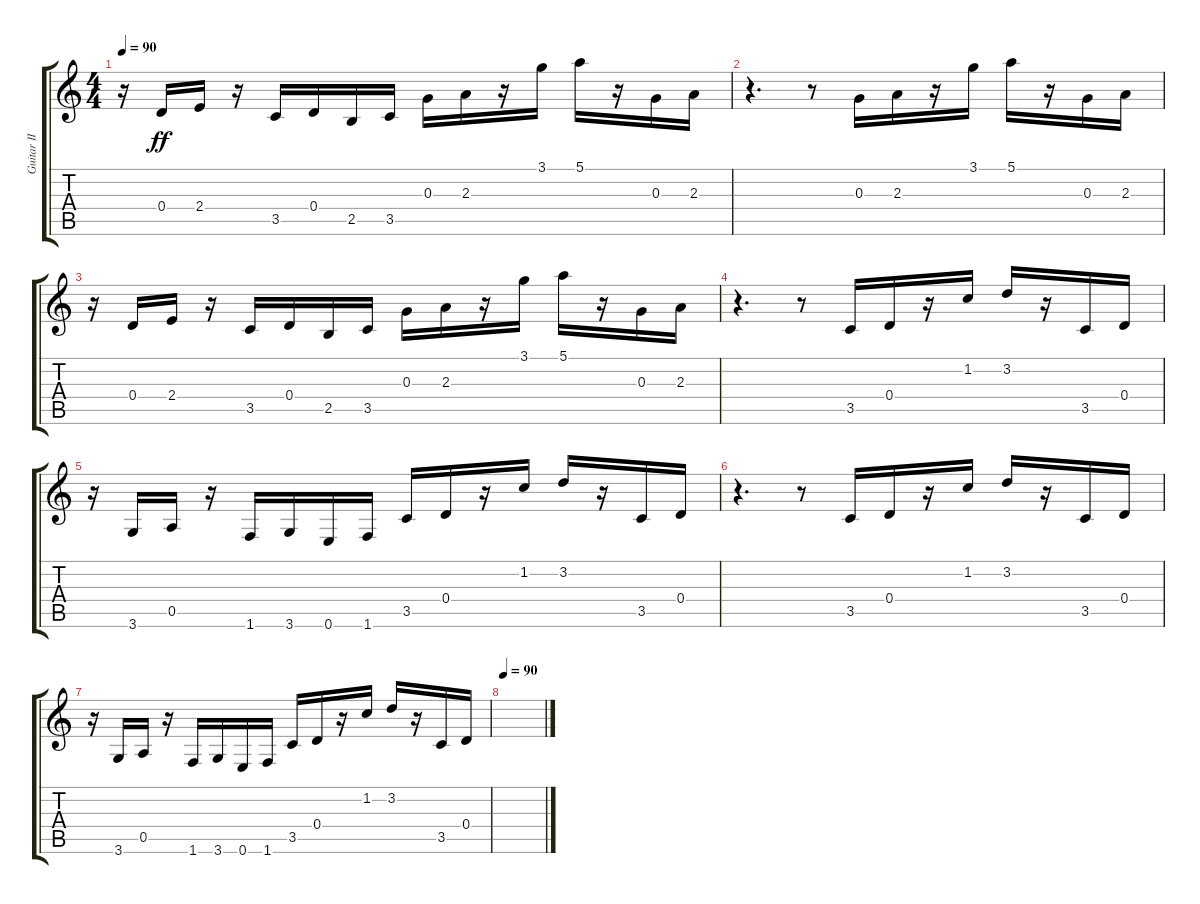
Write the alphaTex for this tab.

\track ("Guitar II" "Guitar II") {instrument distortionguitar}
\staff {score tabs}
\tuning (E4 B3 G3 D3 A2 E2) {hide}
\ts (4 4)
\tempo 90
\clef g2
\ks c
r.16{dy ff} 0.4.16 2.4.16 r.16 3.5.16 0.4.16 2.5.16 3.5.16 0.3.16 2.3.16 r.16 3.1.16 5.1.16 r.16 0.3.16 2.3.16 |
r.4{d} r.8 0.3.16 2.3.16 r.16 3.1.16 5.1.16 r.16 0.3.16 2.3.16 |
r.16 0.4.16 2.4.16 r.16 3.5.16 0.4.16 2.5.16 3.5.16 0.3.16 2.3.16 r.16 3.1.16 5.1.16 r.16 0.3.16 2.3.16 |
r.4{d} r.8 3.5.16 0.4.16 r.16 1.2.16 3.2.16 r.16 3.5.16 0.4.16 |
r.16 3.6.16 0.5.16 r.16 1.6.16 3.6.16 0.6.16 1.6.16 3.5.16 0.4.16 r.16 1.2.16 3.2.16 r.16 3.5.16 0.4.16 |
r.4{d} r.8 3.5.16 0.4.16 r.16 1.2.16 3.2.16 r.16 3.5.16 0.4.16 |
r.16 3.6.16 0.5.16 r.16 1.6.16 3.6.16 0.6.16 1.6.16 3.5.16 0.4.16 r.16 1.2.16 3.2.16 r.16 3.5.16 0.4.16 |
\tempo 90
